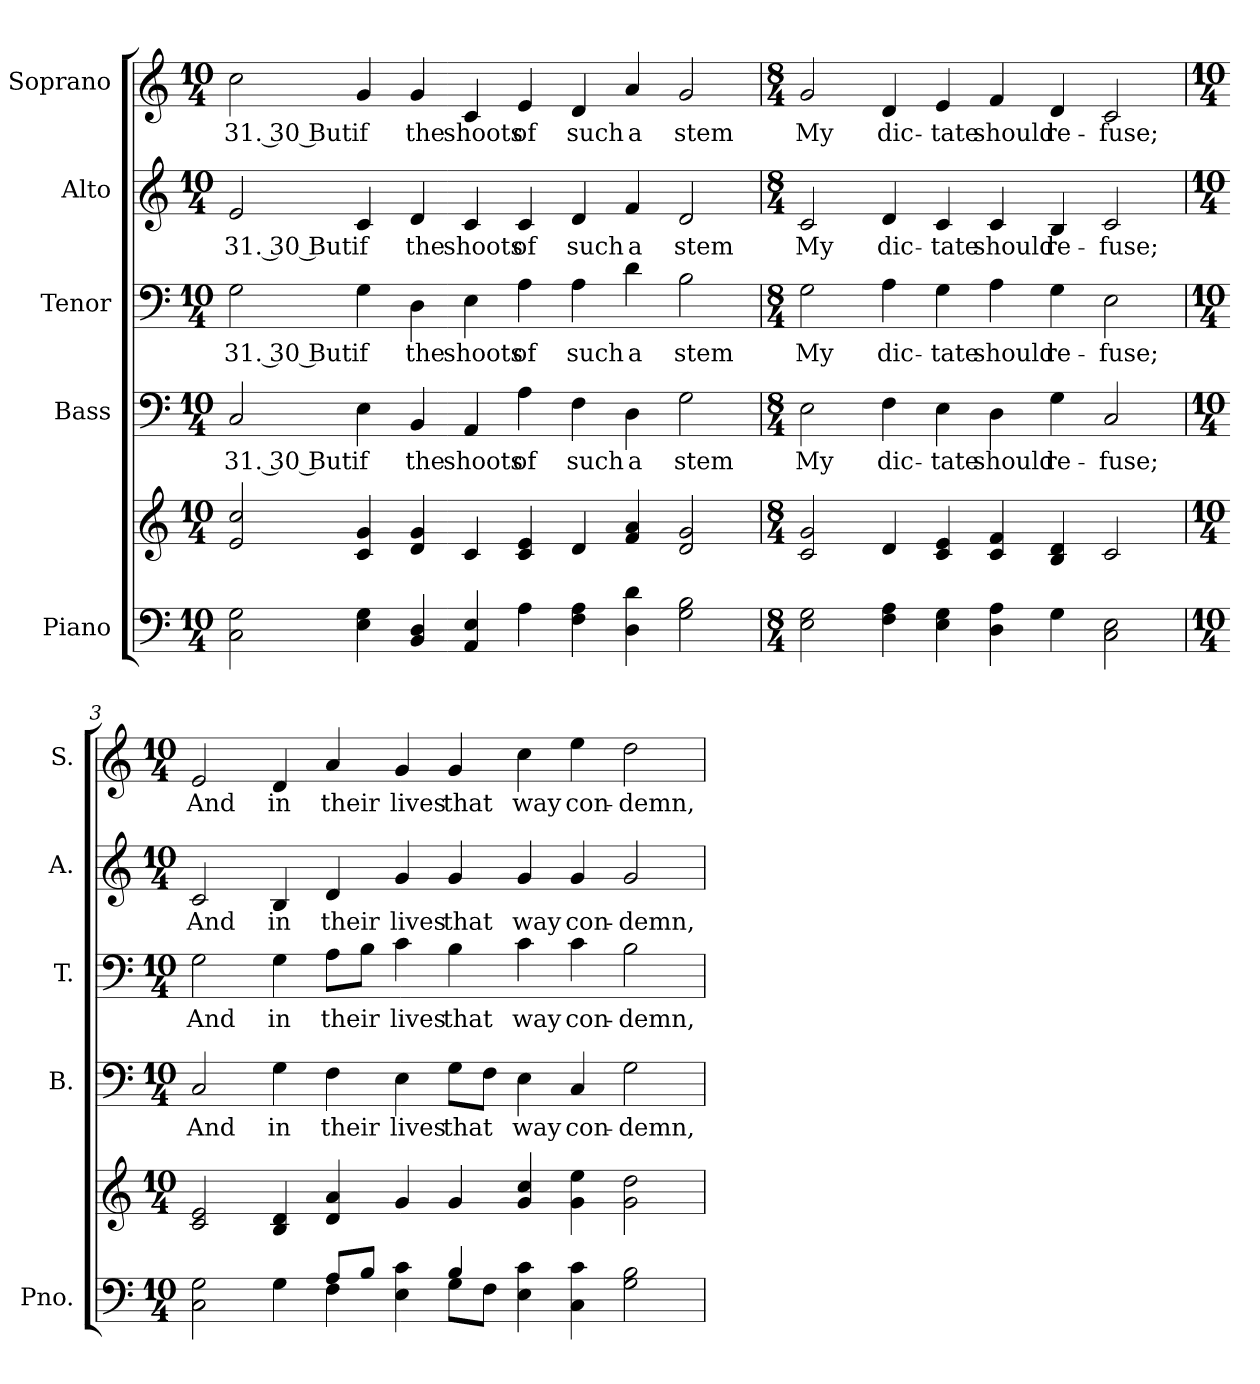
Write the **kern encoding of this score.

**kern	**kern	**kern	**text	**kern	**text	**kern	**text	**kern	**text
*part5	*part5	*part4	*part4	*part3	*part3	*part2	*part2	*part1	*part1
*staff6	*staff5	*staff4	*staff4	*staff3	*staff3	*staff2	*staff2	*staff1	*staff1
*I"Piano	*	*I"Bass	*	*I"Tenor	*	*I"Alto	*	*I"Soprano	*
*I'Pno.	*	*I'B.	*	*I'T.	*	*I'A.	*	*I'S.	*
!!LO:PB:g=z
*clefF4	*clefG2	*clefF4	*	*clefF4	*	*clefG2	*	*clefG2	*
*k[]	*k[]	*k[]	*	*k[]	*	*k[]	*	*k[]	*
*C:	*C:	*C:	*	*C:	*	*C:	*	*C:	*
*M10/4	*M10/4	*M10/4	*	*M10/4	*	*M10/4	*	*M10/4	*
*MM150	*MM150	*MM150	*	*MM150	*	*MM150	*	*MM150	*
=1	=1	=1	=1	=1	=1	=1	=1	=1	=1
!	!	!	!LO:LY:b:color=#000000	!	!	!	!	!	!
!	!	!	!	!	!LO:LY:b:color=#000000	!	!	!	!
!	!	!	!	!	!	!	!LO:LY:b:color=#000000	!	!
!	!	!	!	!	!	!	!	!	!LO:LY:b:color=#000000
2Ci\ 2Gi	2ei/ 2cci	2Ci/	31. 30 But	2Gi\	31. 30 But	2ei/	31. 30 But	2cci\	31. 30 But
!	!	!	!LO:LY:b:color=#000000	!	!	!	!	!	!
!	!	!	!	!	!LO:LY:b:color=#000000	!	!	!	!
!	!	!	!	!	!	!	!LO:LY:b:color=#000000	!	!
!	!	!	!	!	!	!	!	!	!LO:LY:b:color=#000000
4Ei\ 4Gi	4ci/ 4gi	4Ei\	if	4Gi\	if	4ci/	if	4gi/	if
!	!	!	!LO:LY:b:color=#000000	!	!	!	!	!	!
!	!	!	!	!	!LO:LY:b:color=#000000	!	!	!	!
!	!	!	!	!	!	!	!LO:LY:b:color=#000000	!	!
!	!	!	!	!	!	!	!	!	!LO:LY:b:color=#000000
4BBi/ 4Di	4di/ 4gi	4BBi/	the	4Di\	the	4di/	the	4gi/	the
!	!	!	!LO:LY:b:color=#000000	!	!	!	!	!	!
!	!	!	!	!	!LO:LY:b:color=#000000	!	!	!	!
!	!	!	!	!	!	!	!LO:LY:b:color=#000000	!	!
!	!	!	!	!	!	!	!	!	!LO:LY:b:color=#000000
4AAi/ 4Ei	4ci/	4AAi/	shoots	4Ei\	shoots	4ci/	shoots	4ci/	shoots
!	!	!	!LO:LY:b:color=#000000	!	!	!	!	!	!
!	!	!	!	!	!LO:LY:b:color=#000000	!	!	!	!
!	!	!	!	!	!	!	!LO:LY:b:color=#000000	!	!
!	!	!	!	!	!	!	!	!	!LO:LY:b:color=#000000
4Ai\	4ci/ 4ei	4Ai\	of	4Ai\	of	4ci/	of	4ei/	of
!	!	!	!LO:LY:b:color=#000000	!	!	!	!	!	!
!	!	!	!	!	!LO:LY:b:color=#000000	!	!	!	!
!	!	!	!	!	!	!	!LO:LY:b:color=#000000	!	!
!	!	!	!	!	!	!	!	!	!LO:LY:b:color=#000000
4Fi\ 4Ai	4di/	4Fi\	such	4Ai\	such	4di/	such	4di/	such
!	!	!	!LO:LY:b:color=#000000	!	!	!	!	!	!
!	!	!	!	!	!LO:LY:b:color=#000000	!	!	!	!
!	!	!	!	!	!	!	!LO:LY:b:color=#000000	!	!
!	!	!	!	!	!	!	!	!	!LO:LY:b:color=#000000
4Di\ 4di	4fi/ 4ai	4Di\	a	4di\	a	4fi/	a	4ai/	a
!	!	!	!LO:LY:b:color=#000000	!	!	!	!	!	!
!	!	!	!	!	!LO:LY:b:color=#000000	!	!	!	!
!	!	!	!	!	!	!	!LO:LY:b:color=#000000	!	!
!	!	!	!	!	!	!	!	!	!LO:LY:b:color=#000000
2Gi\ 2Bi	2di/ 2gi	2Gi\	stem	2Bi\	stem	2di/	stem	2gi/	stem
=2	=2	=2	=2	=2	=2	=2	=2	=2	=2
*M8/4	*M8/4	*M8/4	*	*M8/4	*	*M8/4	*	*M8/4	*
!	!	!	!LO:LY:b:color=#000000	!	!	!	!	!	!
!	!	!	!	!	!LO:LY:b:color=#000000	!	!	!	!
!	!	!	!	!	!	!	!LO:LY:b:color=#000000	!	!
!	!	!	!	!	!	!	!	!	!LO:LY:b:color=#000000
2Ei\ 2Gi	2ci/ 2gi	2Ei\	My	2Gi\	My	2ci/	My	2gi/	My
!	!	!	!LO:LY:b:color=#000000	!	!	!	!	!	!
!	!	!	!	!	!LO:LY:b:color=#000000	!	!	!	!
!	!	!	!	!	!	!	!LO:LY:b:color=#000000	!	!
!	!	!	!	!	!	!	!	!	!LO:LY:b:color=#000000
4Fi\ 4Ai	4di/	4Fi\	dic-	4Ai\	dic-	4di/	dic-	4di/	dic-
!	!	!	!LO:LY:b:color=#000000	!	!	!	!	!	!
!	!	!	!	!	!LO:LY:b:color=#000000	!	!	!	!
!	!	!	!	!	!	!	!LO:LY:b:color=#000000	!	!
!	!	!	!	!	!	!	!	!	!LO:LY:b:color=#000000
4Ei\ 4Gi	4ci/ 4ei	4Ei\	-tate	4Gi\	-tate	4ci/	-tate	4ei/	-tate
!	!	!	!LO:LY:b:color=#000000	!	!	!	!	!	!
!	!	!	!	!	!LO:LY:b:color=#000000	!	!	!	!
!	!	!	!	!	!	!	!LO:LY:b:color=#000000	!	!
!	!	!	!	!	!	!	!	!	!LO:LY:b:color=#000000
4Di\ 4Ai	4ci/ 4fi	4Di\	should	4Ai\	should	4ci/	should	4fi/	should
!	!	!	!LO:LY:b:color=#000000	!	!	!	!	!	!
!	!	!	!	!	!LO:LY:b:color=#000000	!	!	!	!
!	!	!	!	!	!	!	!LO:LY:b:color=#000000	!	!
!	!	!	!	!	!	!	!	!	!LO:LY:b:color=#000000
4Gi\	4Bi/ 4di	4Gi\	re-	4Gi\	re-	4Bi/	re-	4di/	re-
!	!	!	!LO:LY:b:color=#000000	!	!	!	!	!	!
!	!	!	!	!	!LO:LY:b:color=#000000	!	!	!	!
!	!	!	!	!	!	!	!LO:LY:b:color=#000000	!	!
!	!	!	!	!	!	!	!	!	!LO:LY:b:color=#000000
2Ci\ 2Ei	2ci/	2Ci/	-fuse;	2Ei\	-fuse;	2ci/	-fuse;	2ci/	-fuse;
!!LO:PB:g=z
=3	=3	=3	=3	=3	=3	=3	=3	=3	=3
*M10/4	*M10/4	*M10/4	*	*M10/4	*	*M10/4	*	*M10/4	*
*^	*	*	*	*	*	*	*	*	*
!	!	!	!	!LO:LY:b:color=#000000	!	!	!	!	!	!
!	!	!	!	!	!	!LO:LY:b:color=#000000	!	!	!	!
!	!	!	!	!	!	!	!	!LO:LY:b:color=#000000	!	!
!	!	!	!	!	!	!	!	!	!	!LO:LY:b:color=#000000
2Ci\ 2Gi	2ryy	2ci/ 2ei	2Ci/	And	2Gi\	And	2ci/	And	2ei/	And
!	!	!	!	!LO:LY:b:color=#000000	!	!	!	!	!	!
!	!	!	!	!	!	!LO:LY:b:color=#000000	!	!	!	!
!	!	!	!	!	!	!	!	!LO:LY:b:color=#000000	!	!
!	!	!	!	!	!	!	!	!	!	!LO:LY:b:color=#000000
4Gi\	4ryy	4Bi/ 4di	4Gi\	in	4Gi\	in	4Bi/	in	4di/	in
!	!	!	!	!LO:LY:b:color=#000000	!	!	!	!	!	!
!	!	!	!	!	!	!LO:LY:b:color=#000000	!	!	!	!
!	!	!	!	!	!	!	!	!LO:LY:b:color=#000000	!	!
!	!	!	!	!	!	!	!	!	!	!LO:LY:b:color=#000000
8Ai/L	4Fi\	4di/ 4ai	4Fi\	their	8Ai\L	their	4di/	their	4ai/	their
8Bi/J	.	.	.	.	8Bi\J	.	.	.	.	.
!	!	!	!	!LO:LY:b:color=#000000	!	!	!	!	!	!
!	!	!	!	!	!	!LO:LY:b:color=#000000	!	!	!	!
!	!	!	!	!	!	!	!	!LO:LY:b:color=#000000	!	!
!	!	!	!	!	!	!	!	!	!	!LO:LY:b:color=#000000
4Ei\ 4ci	4ryy	4gi/	4Ei\	lives	4ci\	lives	4gi/	lives	4gi/	lives
!	!	!	!	!LO:LY:b:color=#000000	!	!	!	!	!	!
!	!	!	!	!	!	!LO:LY:b:color=#000000	!	!	!	!
!	!	!	!	!	!	!	!	!LO:LY:b:color=#000000	!	!
!	!	!	!	!	!	!	!	!	!	!LO:LY:b:color=#000000
4Bi/	8Gi\L	4gi/	8Gi\L	that	4Bi\	that	4gi/	that	4gi/	that
.	8Fi\J	.	8Fi\J	.	.	.	.	.	.	.
!	!	!	!	!LO:LY:b:color=#000000	!	!	!	!	!	!
!	!	!	!	!	!	!LO:LY:b:color=#000000	!	!	!	!
!	!	!	!	!	!	!	!	!LO:LY:b:color=#000000	!	!
!	!	!	!	!	!	!	!	!	!	!LO:LY:b:color=#000000
4Ei\ 4ci	2ryy	4gi/ 4cci	4Ei\	way	4ci\	way	4gi/	way	4cci\	way
!	!	!	!	!LO:LY:b:color=#000000	!	!	!	!	!	!
!	!	!	!	!	!	!LO:LY:b:color=#000000	!	!	!	!
!	!	!	!	!	!	!	!	!LO:LY:b:color=#000000	!	!
!	!	!	!	!	!	!	!	!	!	!LO:LY:b:color=#000000
4Ci\ 4ci	.	4gi\ 4eei	4Ci/	con-	4ci\	con-	4gi/	con-	4eei\	con-
!	!	!	!	!LO:LY:b:color=#000000	!	!	!	!	!	!
!	!	!	!	!	!	!LO:LY:b:color=#000000	!	!	!	!
!	!	!	!	!	!	!	!	!LO:LY:b:color=#000000	!	!
!	!	!	!	!	!	!	!	!	!	!LO:LY:b:color=#000000
2Gi\ 2Bi	2ryy	2gi\ 2ddi	2Gi\	-demn,	2Bi\	-demn,	2gi/	-demn,	2ddi\	-demn,
*v	*v	*	*	*	*	*	*	*	*	*
=	=	=	=	=	=	=	=	=	=
*-	*-	*-	*-	*-	*-	*-	*-	*-	*-
